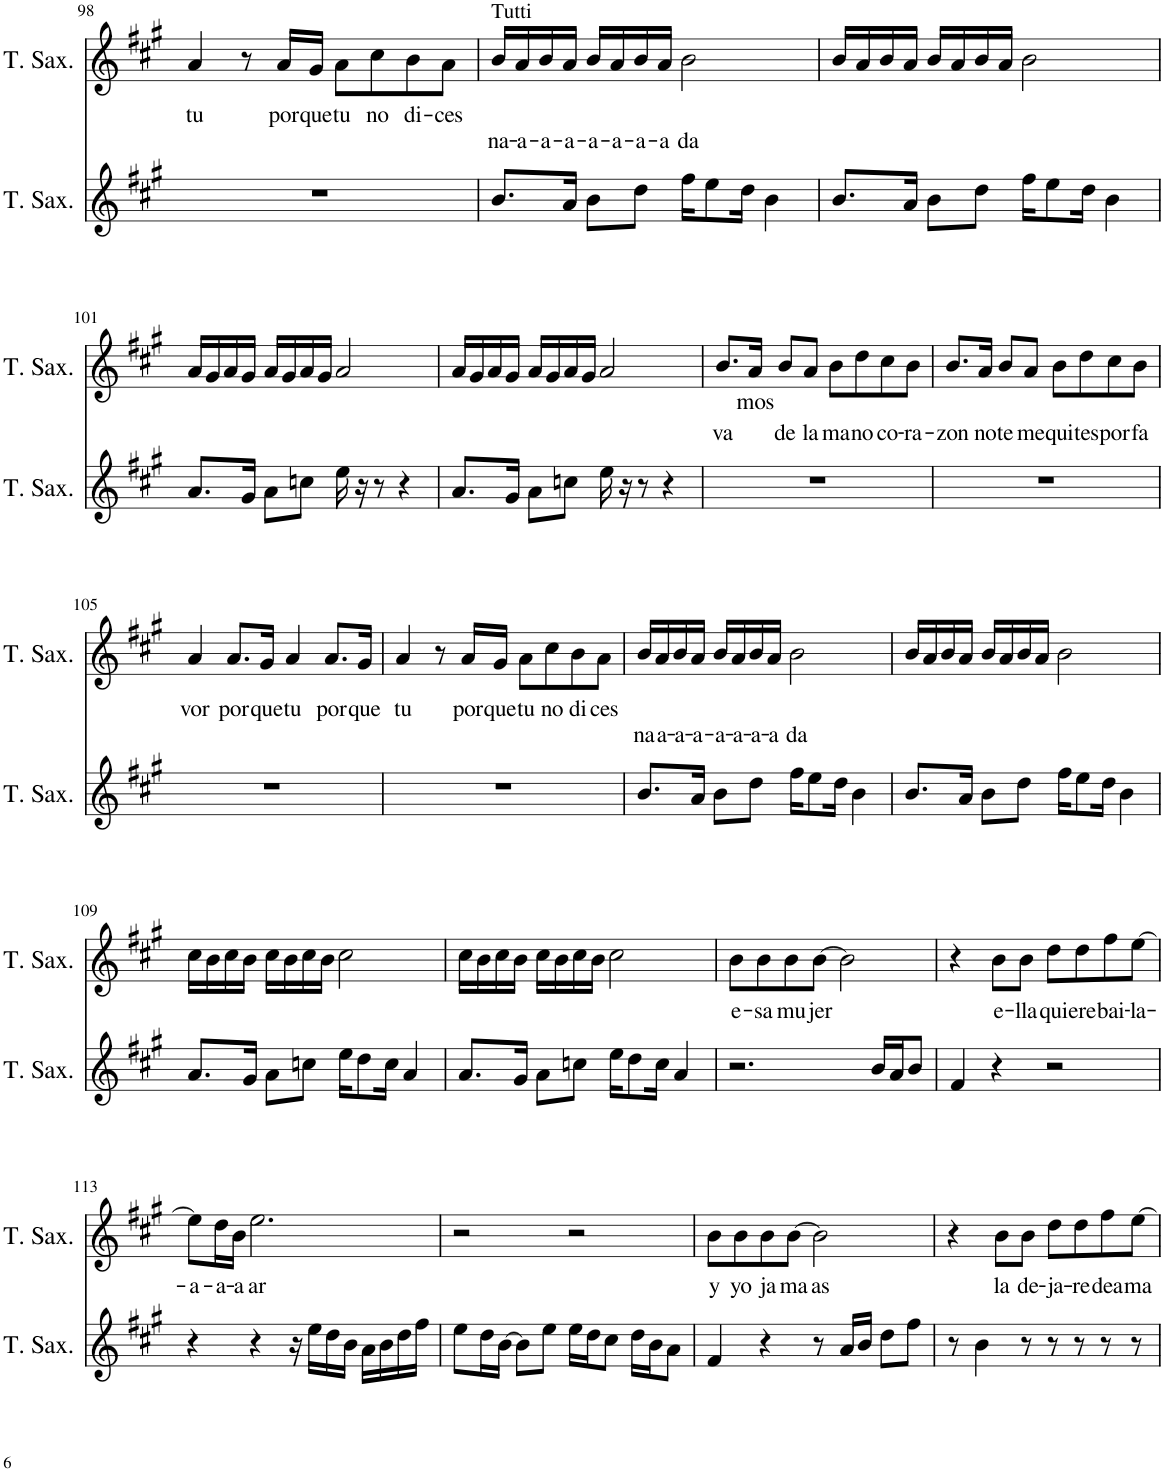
**kern	**kern	**text	**text
*part2	*part1	*part1	*part1
*staff2	*staff1	*staff1	*staff1
*I"Tenor Saxophone	*I"Tenor Saxophone	*	*
*I'T. Sax.	*I'T. Sax.	*	*
!!LO:PB:g=z
*clefG2	*clefG2	*	*
*Trd8c14	*Trd8c14	*	*
*k[f#c#g#]	*k[f#c#g#]	*	*
*M4/4	*M4/4	*	*
=98	=98	=98	=98
!	!	!LO:LY:b	!
1r	4a/	tu	.
.	8r	.	.
!	!	!LO:LY:b	!
.	16a/LL	por	.
!	!	!LO:LY:b	!
.	16g#/JJ	que	.
!	!	!LO:LY:b	!
.	8a\L	tu	.
!	!	!LO:LY:b	!
.	8cc#\	no	.
!	!	!LO:LY:b	!
.	8b\	di-	.
!	!	!LO:LY:b	!
.	8a\J	-ces	.
=99	=99	=99	=99
!	!LO:TX:a:t=Tutti	!	!
!	!	!	!LO:LY:b
8.b/L	16b/LL	.	na-
!	!	!	!LO:LY:b
.	16a/	.	-a-
!	!	!	!LO:LY:b
.	16b/	.	-a-
!	!	!	!LO:LY:b
16a/Jk	16a/JJ	.	-a-
!	!	!	!LO:LY:b
8b\L	16b/LL	.	-a-
!	!	!	!LO:LY:b
.	16a/	.	-a-
!	!	!	!LO:LY:b
8dd\J	16b/	.	-a-
!	!	!	!LO:LY:b
.	16a/JJ	.	-a
!	!	!	!LO:LY:b
16ff#\KL	2b\	.	da
8ee\	.	.	.
16dd\Jk	.	.	.
4b\	.	.	.
=100	=100	=100	=100
8.b/L	16b/LL	.	.
.	16a/	.	.
.	16b/	.	.
16a/Jk	16a/JJ	.	.
8b\L	16b/LL	.	.
.	16a/	.	.
8dd\J	16b/	.	.
.	16a/JJ	.	.
16ff#\KL	2b\	.	.
8ee\	.	.	.
16dd\Jk	.	.	.
4b\	.	.	.
!!LO:LB:g=z
=101	=101	=101	=101
8.a/L	16a/LL	.	.
.	16g#/	.	.
.	16a/	.	.
16g#/Jk	16g#/JJ	.	.
8a\L	16a/LL	.	.
.	16g#/	.	.
8ccn\J	16a/	.	.
.	16g#/JJ	.	.
16ee\	2a/	.	.
16r	.	.	.
8r	.	.	.
4r	.	.	.
=102	=102	=102	=102
8.a/L	16a/LL	.	.
.	16g#/	.	.
.	16a/	.	.
16g#/Jk	16g#/JJ	.	.
8a\L	16a/LL	.	.
.	16g#/	.	.
8ccn\J	16a/	.	.
.	16g#/JJ	.	.
16ee\	2a/	.	.
16r	.	.	.
8r	.	.	.
4r	.	.	.
=103	=103	=103	=103
!	!	!LO:LY:b	!
1r	8.b/L	va-	.
!	!	!LO:LY:b	!
.	16a/Jk	-mos	.
!	!	!LO:LY:b	!
.	8b/L	de	.
!	!	!LO:LY:b	!
.	8a/J	la	.
!	!	!LO:LY:b	!
.	8b\L	ma-	.
!	!	!LO:LY:b	!
.	8dd\	-no	.
!	!	!LO:LY:b	!
.	8cc#\	co-	.
!	!	!LO:LY:b	!
.	8b\J	-ra-	.
=104	=104	=104	=104
!	!	!LO:LY:b	!
1r	8.b/L	-zon	.
!	!	!LO:LY:b	!
.	16a/Jk	no	.
!	!	!LO:LY:b	!
.	8b/L	te	.
!	!	!LO:LY:b	!
.	8a/J	me	.
!	!	!LO:LY:b	!
.	8b\L	qui-	.
!	!	!LO:LY:b	!
.	8dd\	-tes	.
!	!	!LO:LY:b	!
.	8cc#\	por	.
!	!	!LO:LY:b	!
.	8b\J	fa	.
!!LO:LB:g=z
=105	=105	=105	=105
!	!	!LO:LY:b	!
1r	4a/	vor	.
!	!	!LO:LY:b	!
.	8.a/L	por	.
!	!	!LO:LY:b	!
.	16g#/Jk	que	.
!	!	!LO:LY:b	!
.	4a/	tu	.
!	!	!LO:LY:b	!
.	8.a/L	por	.
!	!	!LO:LY:b	!
.	16g#/Jk	que	.
=106	=106	=106	=106
!	!	!LO:LY:b	!
1r	4a/	tu	.
.	8r	.	.
!	!	!LO:LY:b	!
.	16a/LL	por	.
!	!	!LO:LY:b	!
.	16g#/JJ	que	.
!	!	!LO:LY:b	!
.	8a\L	tu	.
!	!	!LO:LY:b	!
.	8cc#\	no	.
!	!	!LO:LY:b	!
.	8b\	di-	.
!	!	!LO:LY:b	!
.	8a\J	-ces	.
=107	=107	=107	=107
!	!	!	!LO:LY:b
8.b/L	16b/LL	.	na-
!	!	!	!LO:LY:b
.	16a/	.	-a-
!	!	!	!LO:LY:b
.	16b/	.	-a-
!	!	!	!LO:LY:b
16a/Jk	16a/JJ	.	-a-
!	!	!	!LO:LY:b
8b\L	16b/LL	.	-a-
!	!	!	!LO:LY:b
.	16a/	.	-a-
!	!	!	!LO:LY:b
8dd\J	16b/	.	-a-
!	!	!	!LO:LY:b
.	16a/JJ	.	-a
!	!	!	!LO:LY:b
16ff#\KL	2b\	.	da
8ee\	.	.	.
16dd\Jk	.	.	.
4b\	.	.	.
=108	=108	=108	=108
8.b/L	16b/LL	.	.
.	16a/	.	.
.	16b/	.	.
16a/Jk	16a/JJ	.	.
8b\L	16b/LL	.	.
.	16a/	.	.
8dd\J	16b/	.	.
.	16a/JJ	.	.
16ff#\KL	2b\	.	.
8ee\	.	.	.
16dd\Jk	.	.	.
4b\	.	.	.
!!LO:LB:g=z
=109	=109	=109	=109
8.a/L	16cc#\LL	.	.
.	16b\	.	.
.	16cc#\	.	.
16g#/Jk	16b\JJ	.	.
8a\L	16cc#\LL	.	.
.	16b\	.	.
8ccn\J	16cc#\	.	.
.	16b\JJ	.	.
16ee\KL	2cc#\	.	.
8dd\	.	.	.
16cc\Jk	.	.	.
4a/	.	.	.
=110	=110	=110	=110
8.a/L	16cc#\LL	.	.
.	16b\	.	.
.	16cc#\	.	.
16g#/Jk	16b\JJ	.	.
8a\L	16cc#\LL	.	.
.	16b\	.	.
8ccn\J	16cc#\	.	.
.	16b\JJ	.	.
16ee\KL	2cc#\	.	.
8dd\	.	.	.
16cc\Jk	.	.	.
4a/	.	.	.
=111	=111	=111	=111
!	!	!LO:LY:b	!
2.r	8b\L	e-	.
!	!	!LO:LY:b	!
.	8b\	-sa	.
!	!	!LO:LY:b	!
.	8b\	mu-	.
!	!	!LO:LY:b	!
.	[8b\J	-jer	.
.	2b\]	.	.
16b/LL	.	.	.
16a/J	.	.	.
8b/J	.	.	.
=112	=112	=112	=112
4f#/	4r	.	.
!	!	!LO:LY:b	!
4r	8b\L	e-	.
!	!	!LO:LY:b	!
.	8b\J	-lla	.
!	!	!LO:LY:b	!
2r	8dd\L	qui-	.
!	!	!LO:LY:b	!
.	8dd\	-ere	.
!	!	!LO:LY:b	!
.	8ff#\	bai-	.
!	!	!LO:LY:b	!
.	[8ee\J	-la-	.
!!LO:LB:g=z
=113	=113	=113	=113
!	!	!LO:LY:b	!
4r	8ee\L]	-a-	.
!	!	!LO:LY:b	!
.	16dd\L	-a-	.
!	!	!LO:LY:b	!
.	16b\JJ	-a-	.
!	!	!LO:LY:b	!
4r	2.ee\	-ar	.
16r	.	.	.
16ee\LL	.	.	.
16dd\	.	.	.
16b\JJ	.	.	.
16a\LL	.	.	.
16b\	.	.	.
16dd\	.	.	.
16ff#\JJ	.	.	.
=114	=114	=114	=114
8ee\L	2r	.	.
16dd\L	.	.	.
[16b\JJ	.	.	.
8b\L]	.	.	.
8ee\J	.	.	.
16ee\LL	2r	.	.
16dd\J	.	.	.
8cc#\J	.	.	.
16dd\LL	.	.	.
16b\J	.	.	.
8a\J	.	.	.
=115	=115	=115	=115
!	!	!LO:LY:b	!
4f#/	8b\L	y	.
!	!	!LO:LY:b	!
.	8b\	yo	.
!	!	!LO:LY:b	!
4r	8b\	ja-	.
!	!	!LO:LY:b	!
.	[8b\J	-ma-	.
!	!	!LO:LY:b	!
8r	2b\]	-as	.
16a/LL	.	.	.
16b/JJ	.	.	.
8dd\L	.	.	.
8ff#\J	.	.	.
=116	=116	=116	=116
8r	4r	.	.
4b\	.	.	.
!	!	!LO:LY:b	!
.	8b\L	la	.
!	!	!LO:LY:b	!
8r	8b\J	de-	.
!	!	!LO:LY:b	!
8r	8dd\L	-ja-	.
!	!	!LO:LY:b	!
8r	8dd\	-re	.
!	!	!LO:LY:b	!
8r	8ff#\	dea-	.
!	!	!LO:LY:b	!
8r	[8ee\J	-ma-	.
=	=	=	=
*-	*-	*-	*-
